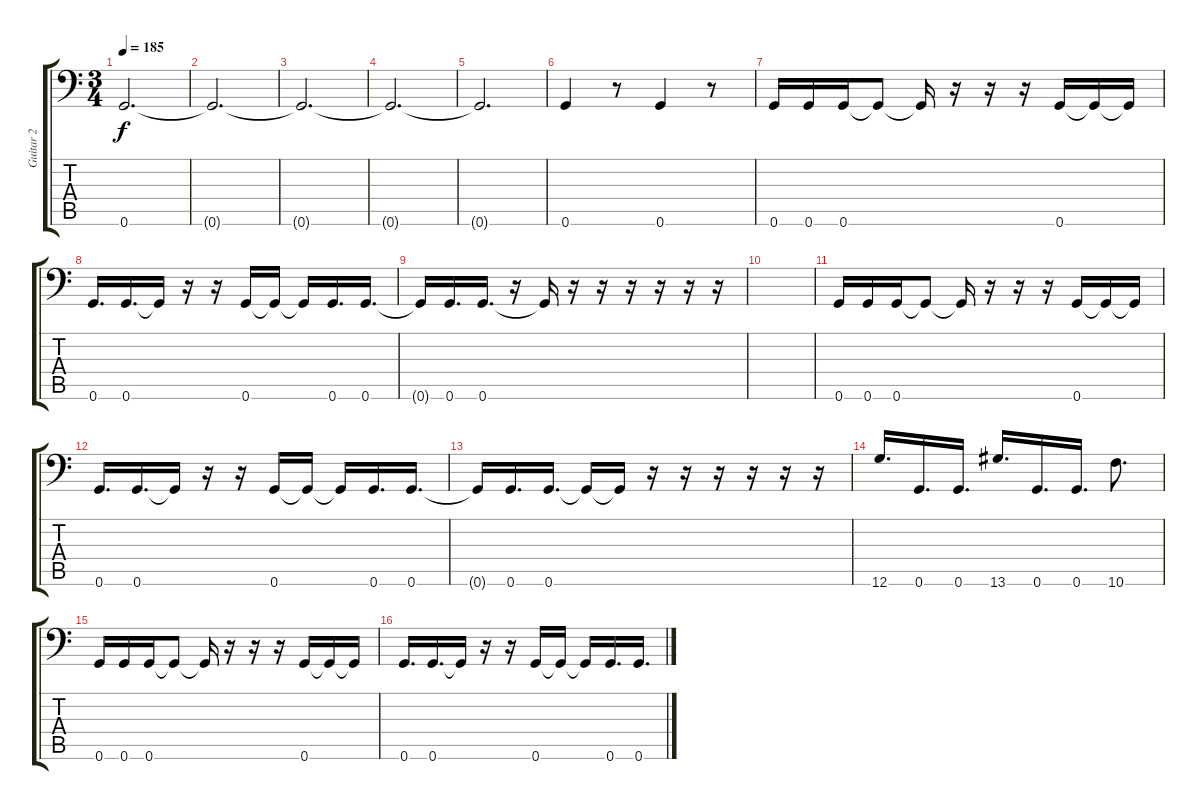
\track ("Guitar 2" "Guitar 2") {instrument distortionguitar}
\staff {score tabs}
\tuning (A3 E3 C3 G2 D2 G1) {hide}
\ts (3 4)
\tempo 185
\clef f4
\ks c
0.6{t}.2{d dy f} |
0.6{t}.2{d} |
0.6{t}.2{d} |
0.6{t}.2{d} |
0.6{t}.2{d} |
0.6.4 r.8 0.6.4 r.8 |
0.6.16 0.6.16 0.6.16 0.6{t}.8 0.6{t}.16 r.16 r.16 r.16 0.6.16 0.6{t}.16 0.6{t}.16 |
0.6.16{d} 0.6.16{d} 0.6{t}.16 r.16 r.16 0.6.16 0.6{t}.16 0.6{t}.16 0.6.16{d} 0.6.16{d} |
0.6{t}.16 0.6.16{d} 0.6.16{d} r.16 0.6{t}.16 r.16 r.16 r.16 r.16 r.16 r.16 |
|
0.6.16 0.6.16 0.6.16 0.6{t}.8 0.6{t}.16 r.16 r.16 r.16 0.6.16 0.6{t}.16 0.6{t}.16 |
0.6.16{d} 0.6.16{d} 0.6{t}.16 r.16 r.16 0.6.16 0.6{t}.16 0.6{t}.16 0.6.16{d} 0.6.16{d} |
0.6{t}.16 0.6.16{d} 0.6.16{d} 0.6{t}.16 0.6{t}.16 r.16 r.16 r.16 r.16 r.16 r.16 |
12.6.16{d} 0.6.16{d} 0.6.16{d} 13.6.16{d} 0.6.16{d} 0.6.16{d} 10.6.8{d} |
0.6.16 0.6.16 0.6.16 0.6{t}.8 0.6{t}.16 r.16 r.16 r.16 0.6.16 0.6{t}.16 0.6{t}.16 |
0.6.16{d} 0.6.16{d} 0.6{t}.16 r.16 r.16 0.6.16 0.6{t}.16 0.6{t}.16 0.6.16{d} 0.6.16{d}
